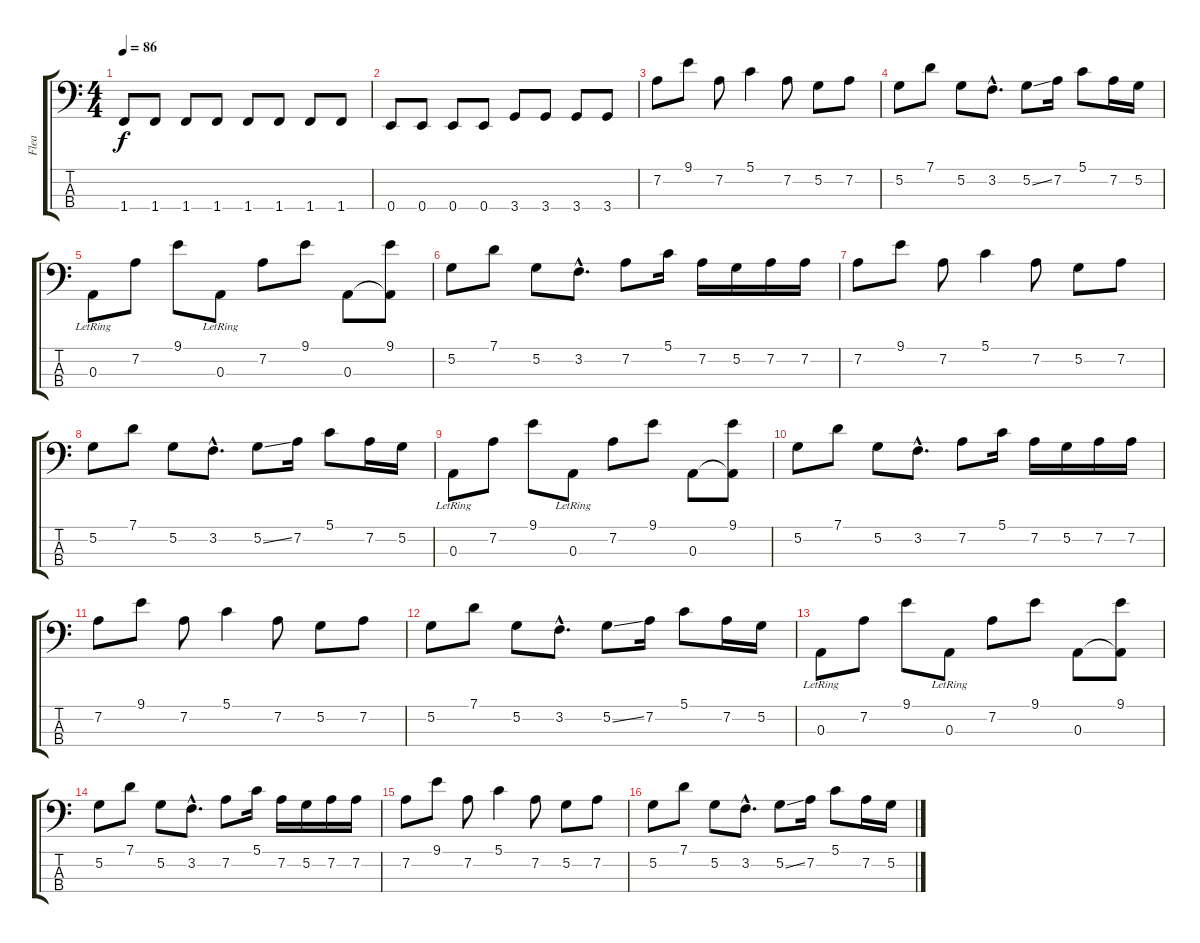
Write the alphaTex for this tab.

\track ("Flea" "Flea") {instrument electricbassfinger}
\staff {score tabs}
\tuning (G2 D2 A1 E1) {hide}
\ts (4 4)
\tempo 86
\clef f4
\ks c
1.4.8{dy f} 1.4.8 1.4.8 1.4.8 1.4.8 1.4.8 1.4.8 1.4.8 |
0.4.8 0.4.8 0.4.8 0.4.8 3.4.8 3.4.8 3.4.8 3.4.8 |
7.2.8 9.1.8 7.2.8 5.1.4 7.2.8 5.2.8 7.2.8 |
5.2.8 7.1.8 5.2.8 3.2{hac}.8{d} 5.2{ss}.8 7.2.16 5.1.8 7.2.16 5.2.16 |
0.3{lr}.8 7.2.8 9.1.8 0.3{lr}.8 7.2.8 9.1.8 0.3.8 (9.1 0.3{t}).8 |
5.2.8 7.1.8 5.2.8 3.2{hac}.8{d} 7.2.8 5.1.16 7.2.16 5.2.16 7.2.16 7.2.16 |
7.2.8 9.1.8 7.2.8 5.1.4 7.2.8 5.2.8 7.2.8 |
5.2.8 7.1.8 5.2.8 3.2{hac}.8{d} 5.2{ss}.8 7.2.16 5.1.8 7.2.16 5.2.16 |
0.3{lr}.8 7.2.8 9.1.8 0.3{lr}.8 7.2.8 9.1.8 0.3.8 (9.1 0.3{t}).8 |
5.2.8 7.1.8 5.2.8 3.2{hac}.8{d} 7.2.8 5.1.16 7.2.16 5.2.16 7.2.16 7.2.16 |
7.2.8 9.1.8 7.2.8 5.1.4 7.2.8 5.2.8 7.2.8 |
5.2.8 7.1.8 5.2.8 3.2{hac}.8{d} 5.2{ss}.8 7.2.16 5.1.8 7.2.16 5.2.16 |
0.3{lr}.8 7.2.8 9.1.8 0.3{lr}.8 7.2.8 9.1.8 0.3.8 (9.1 0.3{t}).8 |
5.2.8 7.1.8 5.2.8 3.2{hac}.8{d} 7.2.8 5.1.16 7.2.16 5.2.16 7.2.16 7.2.16 |
7.2.8 9.1.8 7.2.8 5.1.4 7.2.8 5.2.8 7.2.8 |
5.2.8 7.1.8 5.2.8 3.2{hac}.8{d} 5.2{ss}.8 7.2.16 5.1.8 7.2.16 5.2.16
